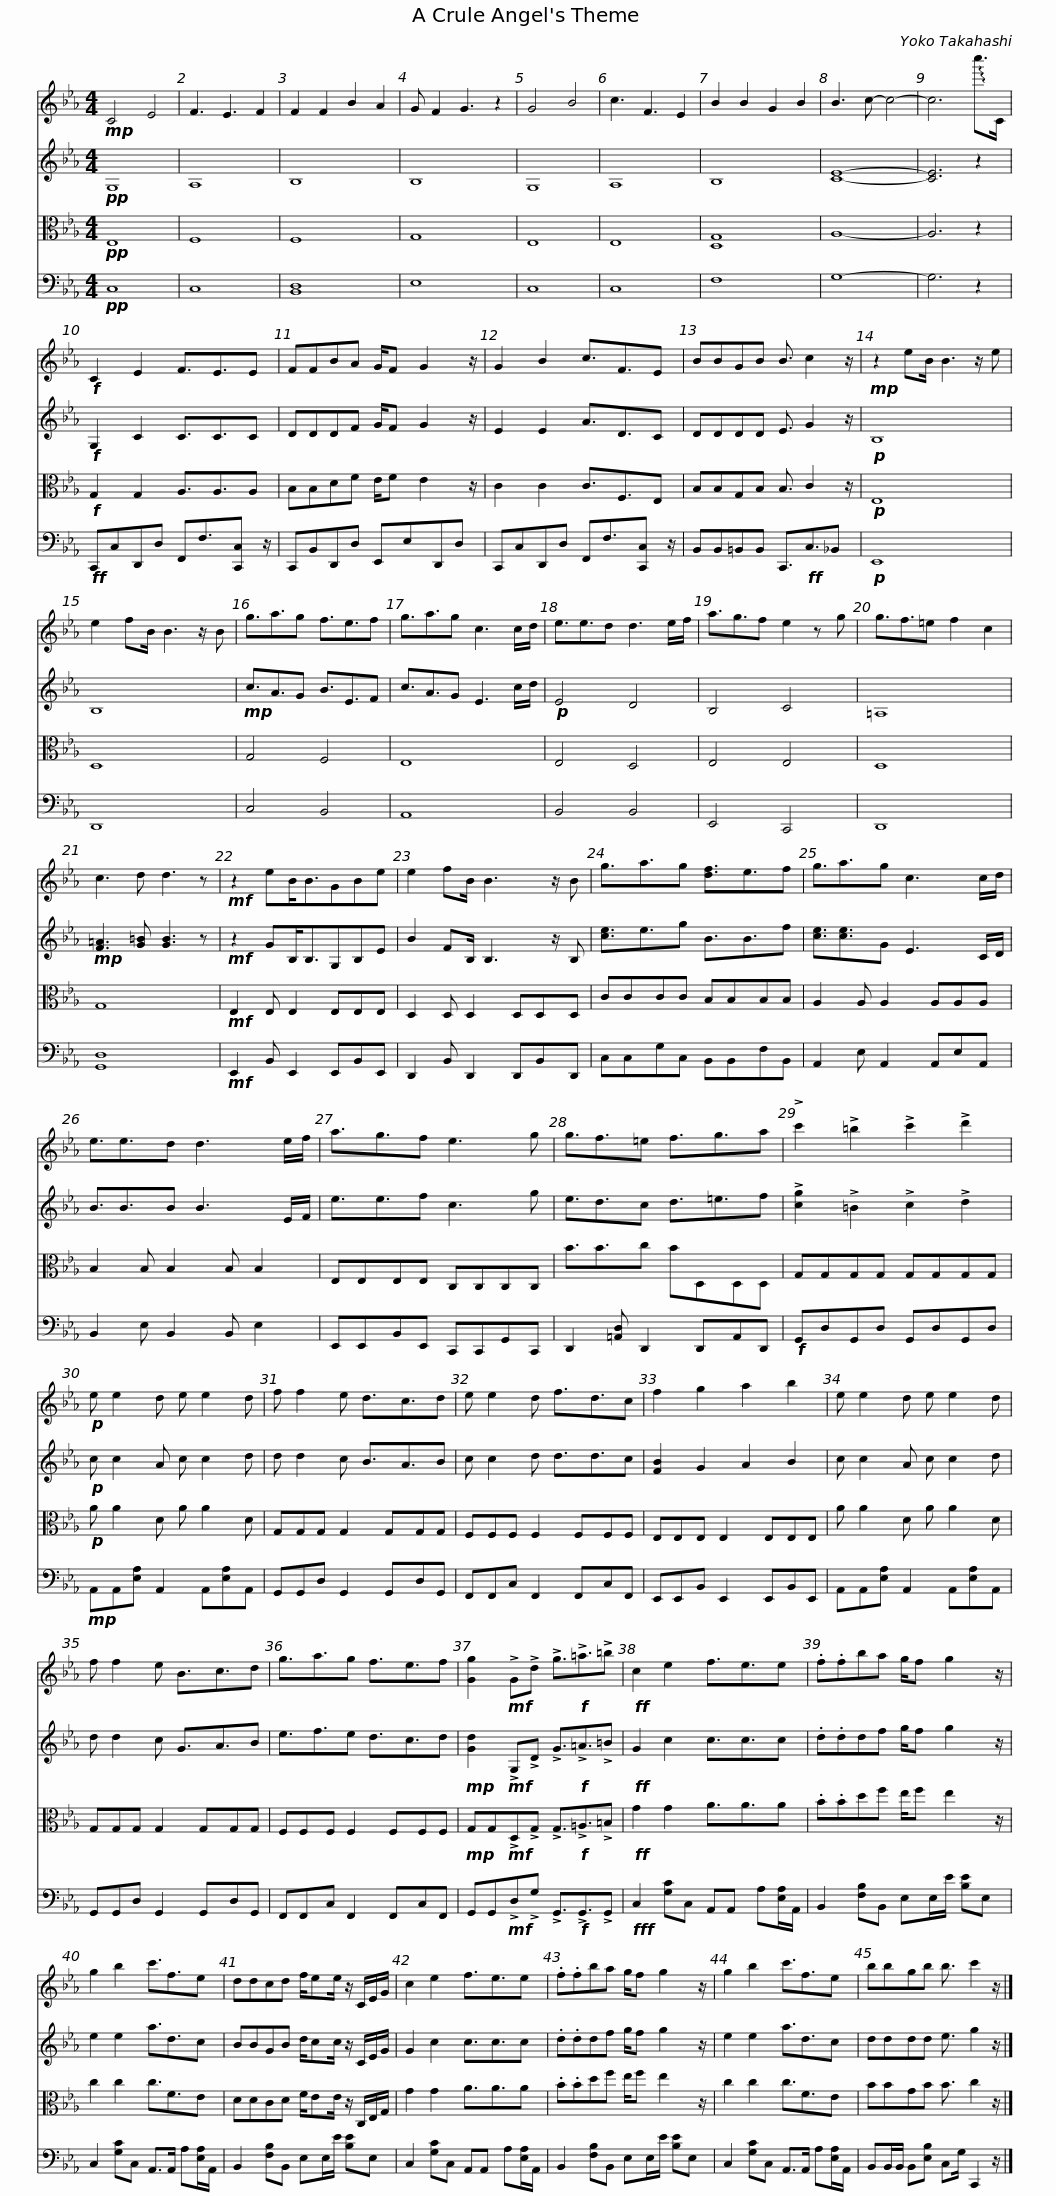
X:1
%%score 1 2 3 4
L:1/8
M:4/4
I:linebreak $
K:Eb
V:1 treble
V:2 treble
V:3 alto
V:4 bass
V:1
!mp! C4 E4 | F3 E3 F2 | F2 F2 B2 A2 | G F2 G3 z2 | G4 B4 | %5
 c3 F3 E2 | B2 B2 G2 B2 | B3 c- c4- |$ c6 !~(!c''>!~)!C |!f! C2 E2 F3/2E3/2E | %10
 FFBA G/F G2 z/ | G2 B2 c3/2F3/2E |$ BBGB B3/2 c2 z/ |!mp! z2 eB/ B3 z/ e | e2 fB/ B3 z/ B | %15
 g3/2a3/2g f3/2e3/2f | g3/2a3/2g c3 c/d/ |$ e3/2e3/2d d3 e/f/ | a3/2g3/2f e2 z g | g3/2f3/2=e f2 c2 | %20
 c3 d d3 z |!mf! z2 eB<BGBe |$ e2 fB/ B3 z/ B | g3/2a3/2g [df]3/2e3/2f | g3/2a3/2g c3 c/d/ | %25
 e3/2e3/2d d3 e/f/ |$ a3/2g3/2f e3 g | g3/2f3/2=e f3/2g3/2a | !>!c'2 !>!=b2 !>!c'2 !>!d'2 |!p! e e2 d e e2 d |$ %30
 f f2 e d3/2c3/2d | e e2 d f3/2d3/2c | f2 g2 a2 b2 | e e2 d e e2 d | f f2 e B3/2c3/2d |$ %35
 g3/2a3/2g f3/2e3/2f | [Gg]2!mf! !>!G!>!d !>!g3/2!f!!>!=a3/2!>!=b |!ff! c2 e2 f3/2e3/2e | .f.fba g/f g2 z/ |$ g2 b2 c'3/2f3/2e | %40
 ddcd f/ee/ z/ C/E/G/ | c2 e2 f3/2e3/2e | .f.fba g/f g2 z/ |$ g2 b2 c'3/2f3/2e | bbgb b3/2 c'2 z/ |] %45
V:2
!pp! G,8 | A,8 | B,8 | B,8 | G,8 | %5
 A,8 | B,8 | [CE]8- |$ [CE]6 z2 |!f! G,2 C2 C3/2C3/2C | %10
 DDDF G/F G2 z/ | E2 E2 A3/2D3/2C |$ DDDD E3/2 G2 z/ |!p! B,8 | B,8 | %15
!mp! c3/2A3/2G B3/2E3/2F | c3/2A3/2G E3 c/d/ |$!p! E4 D4 | B,4 C4 | =A,8 | %20
!mp! [F=A]3 [G=B] [GB]3 z |!mf! z2 GB,<B,G,B,E |$ B2 FB,/ B,3 z/ B, | [ce]3/2e3/2g B3/2B3/2f | [ce]3/2[ce]3/2G E3 C/D/ | %25
 B3/2B3/2B B3 E/F/ |$ e3/2e3/2f c3 g | e3/2d3/2c d3/2=e3/2f | !>![cg]2 !>!=B2 !>!c2 !>!d2 |!p! c c2 A c c2 d |$ %30
 d d2 c B3/2A3/2B | c c2 d d3/2d3/2c | [FB]2 G2 A2 B2 | c c2 A c c2 d | d d2 c G3/2A3/2B |$ %35
 e3/2f3/2e d3/2c3/2d |!mp! [Gd]2!mf! !>!G,!>!D !>!G3/2!f!!>!=A3/2!>!=B |!ff! G2 c2 c3/2c3/2c | .d.ddf g/f g2 z/ |$ e2 e2 a3/2d3/2c | %40
 BBGB d/cc/ z/ C/E/G/ | G2 c2 c3/2c3/2c | .d.ddf g/f g2 z/ |$ e2 e2 a3/2d3/2c | dddd e3/2 g2 z/ |] %45
V:3
!pp! E,8 | F,8 | F,8 | G,8 | E,8 | %5
 E,8 | [D,G,]8 | A,8- |$ A,6 z2 |!f! G,2 G,2 A,3/2A,3/2A, | %10
 B,B,DF E/F E2 z/ | C2 C2 C3/2F,3/2E, |$ B,B,G,B, B,3/2 C2 z/ |!p! E,8 | D,8 | %15
 G,4 F,4 | E,8 |$ E,4 D,4 | E,4 E,4 | D,8 | %20
 G,8 |!mf! E,2 E, E,2 E,E,E, |$ D,2 D, D,2 D,D,D, | CCCC B,B,B,B, | A,2 A, A,2 A,A,A, | %25
 B,2 B, B,2 B, B,2 |$ E,E,E,E, C,C,C,C, | B3/2B3/2c BD,D,D, | G,G,G,G, G,G,G,G, |!p! A A2 D A A2 D |$ %30
 G,G,G, G,2 G,G,G, | F,F,F, F,2 F,F,F, | E,E,E, E,2 E,E,E, | A A2 D A A2 D | G,G,G, G,2 G,G,G, |$ %35
 F,F,F, F,2 F,F,F, |!mp! G,G,!mf!!>!D,!>!G, !>!G,3/2!f!!>!=A,3/2!>!=B, |!ff! G2 G2 A3/2A3/2A | .B.Bdf e/f e2 z/ |$ c2 c2 c3/2F3/2E | %40
 DDCD F/EE/ z/ C,/E,/G,/ | G2 G2 A3/2A3/2A | .B.Bdf e/f e2 z/ |$ c2 c2 c3/2F3/2E | BBGB B3/2 c2 z/ |] %45
V:4
!pp! C,8 | C,8 | [B,,D,]8 | E,8 | C,8 | %5
 C,8 | F,8 | G,8- |$ G,6 z2 |!ff! C,,C,D,,D, F,,F,3/2[C,,C,] z/ | %10
 C,,B,,D,,D, E,,E,D,,D, | C,,C,D,,D, F,,F,3/2[C,,C,] z/ |$ B,,B,,=B,,B,, C,,3/2!ff!C,3/2_B,, |!p! E,,8 | D,,8 | %15
 C,4 B,,4 | A,,8 |$ B,,4 B,,4 | E,,4 C,,4 | D,,8 | %20
 [G,,D,]8 |!mf! E,,2 B,, E,,2 E,,B,,E,, |$ D,,2 B,, D,,2 D,,B,,D,, | C,C,G,C, B,,B,,F,B,, | A,,2 E, A,,2 A,,E,A,, | %25
 B,,2 E, B,,2 B,, E,2 |$ E,,E,,B,,E,, C,,C,,G,,C,, | D,,2 [=A,,D,] D,,2 D,,A,,D,, |!f! G,,D,G,,D, G,,D,G,,D, |!mp! A,,A,,[E,A,] A,,2 A,,[E,A,]A,, |$ %30
 G,,G,,D, G,,2 G,,D,G,, | F,,F,,C, F,,2 F,,C,F,, | E,,E,,B,, E,,2 E,,B,,E,, | A,,A,,[E,A,] A,,2 A,,[E,A,]A,, | G,,G,,D, G,,2 G,,D,G,, |$ %35
 F,,F,,C, F,,2 F,,C,F,, | G,,G,,!mf!!>!D,!>!G, !>!G,,3/2!f!!>!G,,3/2!>!G,, |!fff! C,2 [G,C]C, A,,A,, A,[E,A,]/A,,/ | B,,2 [F,B,]B,, E,E,/E/ [B,E]E, |$ C,2 [G,C]C, A,,>A,, A,[E,A,]/A,,/ | %40
 B,,2 [F,B,]B,, E,E,/E/ [B,E]E, | C,2 [G,C]C, A,,A,, A,[E,A,]/A,,/ | B,,2 [F,B,]B,, E,E,/E/ [B,E]E, |$ C,2 [G,C]C, A,,>A,, A,[E,A,]/A,,/ | B,,B,,/B,,/ B,,[E,B,] C,G,/ C,,2 z/ |] %45
